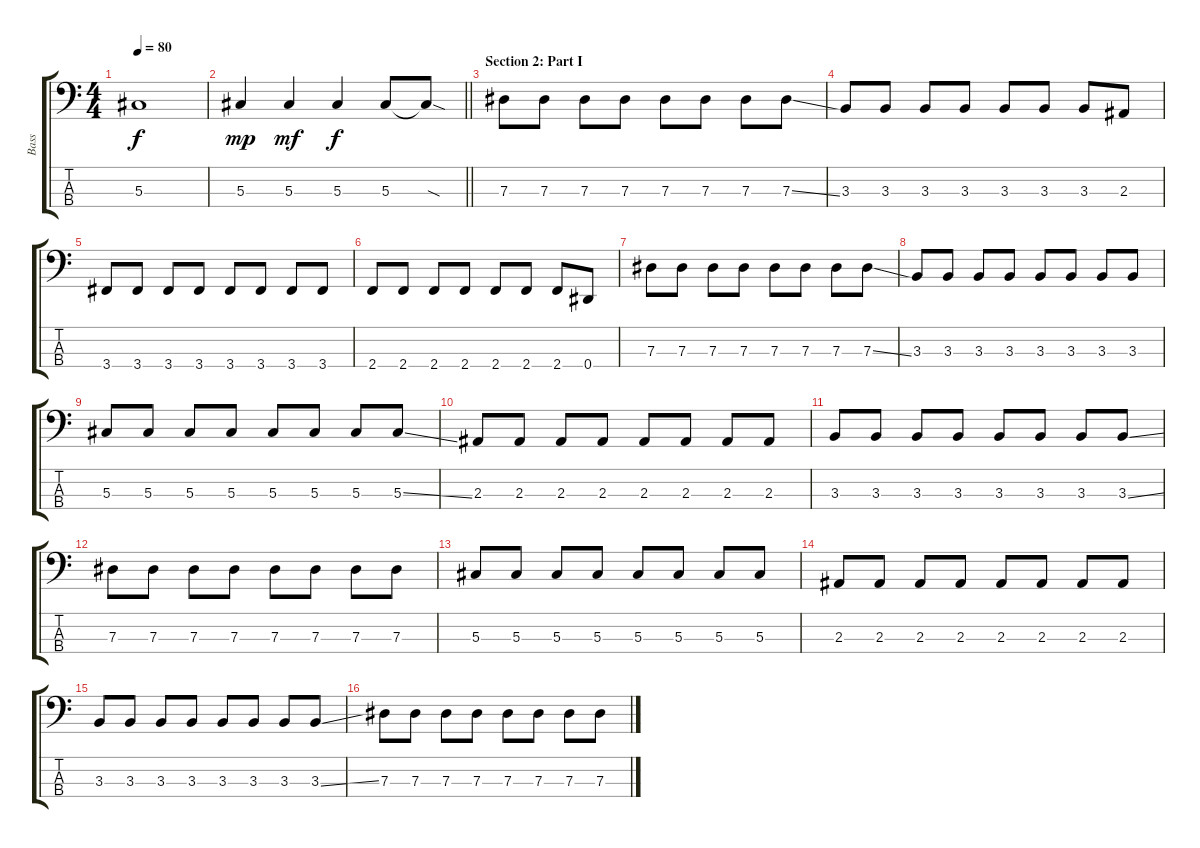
\track ("Bass" "Bass") {instrument electricbasspick}
\staff {score tabs}
\tuning (Gb2 Db2 Ab1 Eb1) {hide}
\ts (4 4)
\tempo 80
\clef f4
\ks c
5.3.1{dy f} |
\barLineRight lightlight
5.3.4{dy mp} 5.3.4{dy mf} 5.3.4{dy f} 5.3.8 5.3{sod t}.8 |
\section ("" "Section 2: Part I")
7.3.8 7.3.8 7.3.8 7.3.8 7.3.8 7.3.8 7.3.8 7.3{ss}.8 |
3.3.8 3.3.8 3.3.8 3.3.8 3.3.8 3.3.8 3.3.8 2.3.8 |
3.4.8 3.4.8 3.4.8 3.4.8 3.4.8 3.4.8 3.4.8 3.4.8 |
2.4.8 2.4.8 2.4.8 2.4.8 2.4.8 2.4.8 2.4.8 0.4.8 |
7.3.8 7.3.8 7.3.8 7.3.8 7.3.8 7.3.8 7.3.8 7.3{ss}.8 |
3.3.8 3.3.8 3.3.8 3.3.8 3.3.8 3.3.8 3.3.8 3.3.8 |
5.3.8 5.3.8 5.3.8 5.3.8 5.3.8 5.3.8 5.3.8 5.3{ss}.8 |
2.3.8 2.3.8 2.3.8 2.3.8 2.3.8 2.3.8 2.3.8 2.3.8 |
3.3.8 3.3.8 3.3.8 3.3.8 3.3.8 3.3.8 3.3.8 3.3{ss}.8 |
7.3.8 7.3.8 7.3.8 7.3.8 7.3.8 7.3.8 7.3.8 7.3.8 |
5.3.8 5.3.8 5.3.8 5.3.8 5.3.8 5.3.8 5.3.8 5.3.8 |
2.3.8 2.3.8 2.3.8 2.3.8 2.3.8 2.3.8 2.3.8 2.3.8 |
3.3.8 3.3.8 3.3.8 3.3.8 3.3.8 3.3.8 3.3.8 3.3{ss}.8 |
7.3.8 7.3.8 7.3.8 7.3.8 7.3.8 7.3.8 7.3.8 7.3.8
